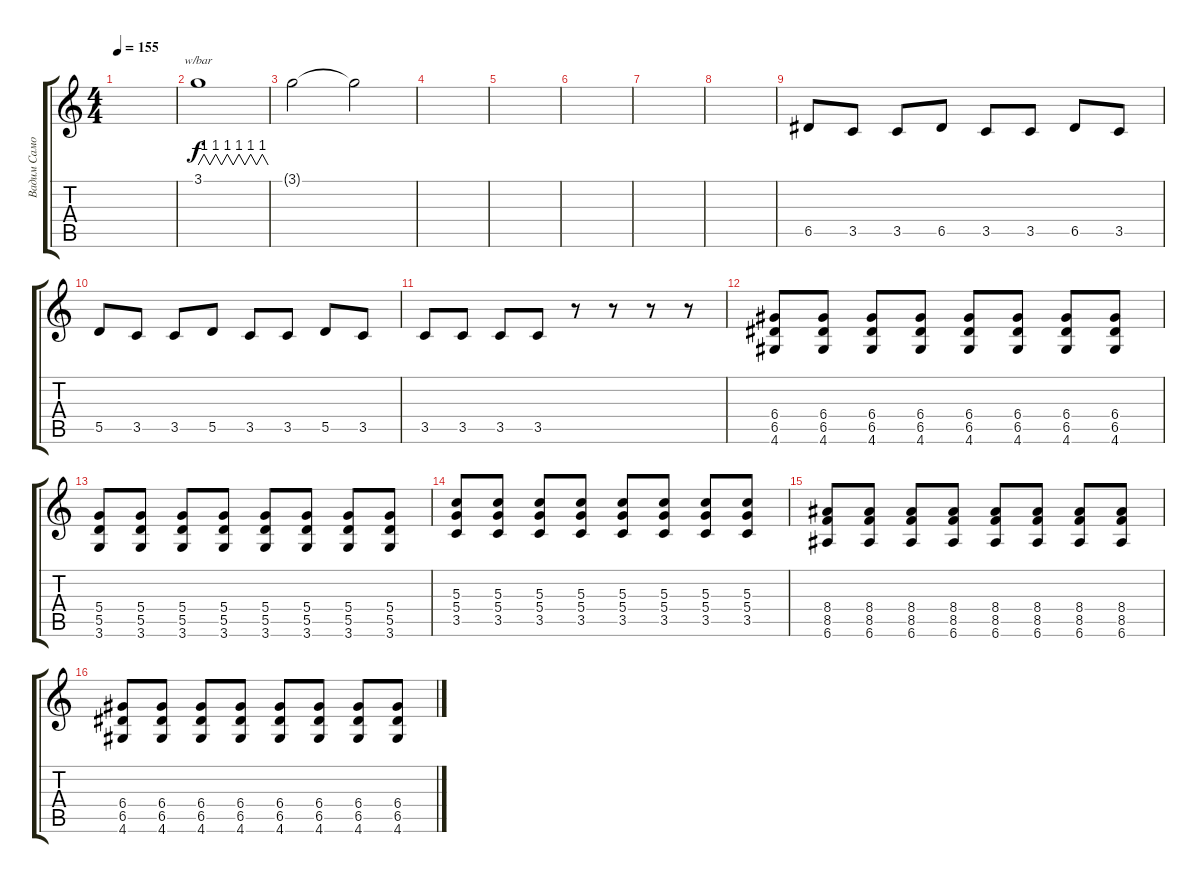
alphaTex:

\track ("Вадим Самойлов" "Вадим Само") {instrument overdrivenguitar}
\staff {score tabs}
\tuning (E4 B3 G3 D3 A2 E2) {hide}
\ts (4 4)
\tempo 155
\clef g2
\ks c
|
3.1.1{tbe (custom default 0 0 5 4 10 0 15 4 20 0 25 4 30 0 35 4 40 0 45 4 50 0 55 4 60 0)} |
3.1{t}.2 3.1{t}.2 |
|
|
|
|
|
6.5.8 3.5.8 3.5.8 6.5.8 3.5.8 3.5.8 6.5.8 3.5.8 |
5.5.8 3.5.8 3.5.8 5.5.8 3.5.8 3.5.8 5.5.8 3.5.8 |
3.5.8 3.5.8 3.5.8 3.5.8 r.8 r.8 r.8 r.8 |
(6.4 6.5 4.6).8 (6.4 6.5 4.6).8 (6.4 6.5 4.6).8 (6.4 6.5 4.6).8 (6.4 6.5 4.6).8 (6.4 6.5 4.6).8 (6.4 6.5 4.6).8 (6.4 6.5 4.6).8 |
(5.4 5.5 3.6).8 (5.4 5.5 3.6).8 (5.4 5.5 3.6).8 (5.4 5.5 3.6).8 (5.4 5.5 3.6).8 (5.4 5.5 3.6).8 (5.4 5.5 3.6).8 (5.4 5.5 3.6).8 |
(5.3 5.4 3.5).8 (5.3 5.4 3.5).8 (5.3 5.4 3.5).8 (5.3 5.4 3.5).8 (5.3 5.4 3.5).8 (5.3 5.4 3.5).8 (5.3 5.4 3.5).8 (5.3 5.4 3.5).8 |
(8.4 8.5 6.6).8 (8.4 8.5 6.6).8 (8.4 8.5 6.6).8 (8.4 8.5 6.6).8 (8.4 8.5 6.6).8 (8.4 8.5 6.6).8 (8.4 8.5 6.6).8 (8.4 8.5 6.6).8 |
(6.4 6.5 4.6).8 (6.4 6.5 4.6).8 (6.4 6.5 4.6).8 (6.4 6.5 4.6).8 (6.4 6.5 4.6).8 (6.4 6.5 4.6).8 (6.4 6.5 4.6).8 (6.4 6.5 4.6).8
